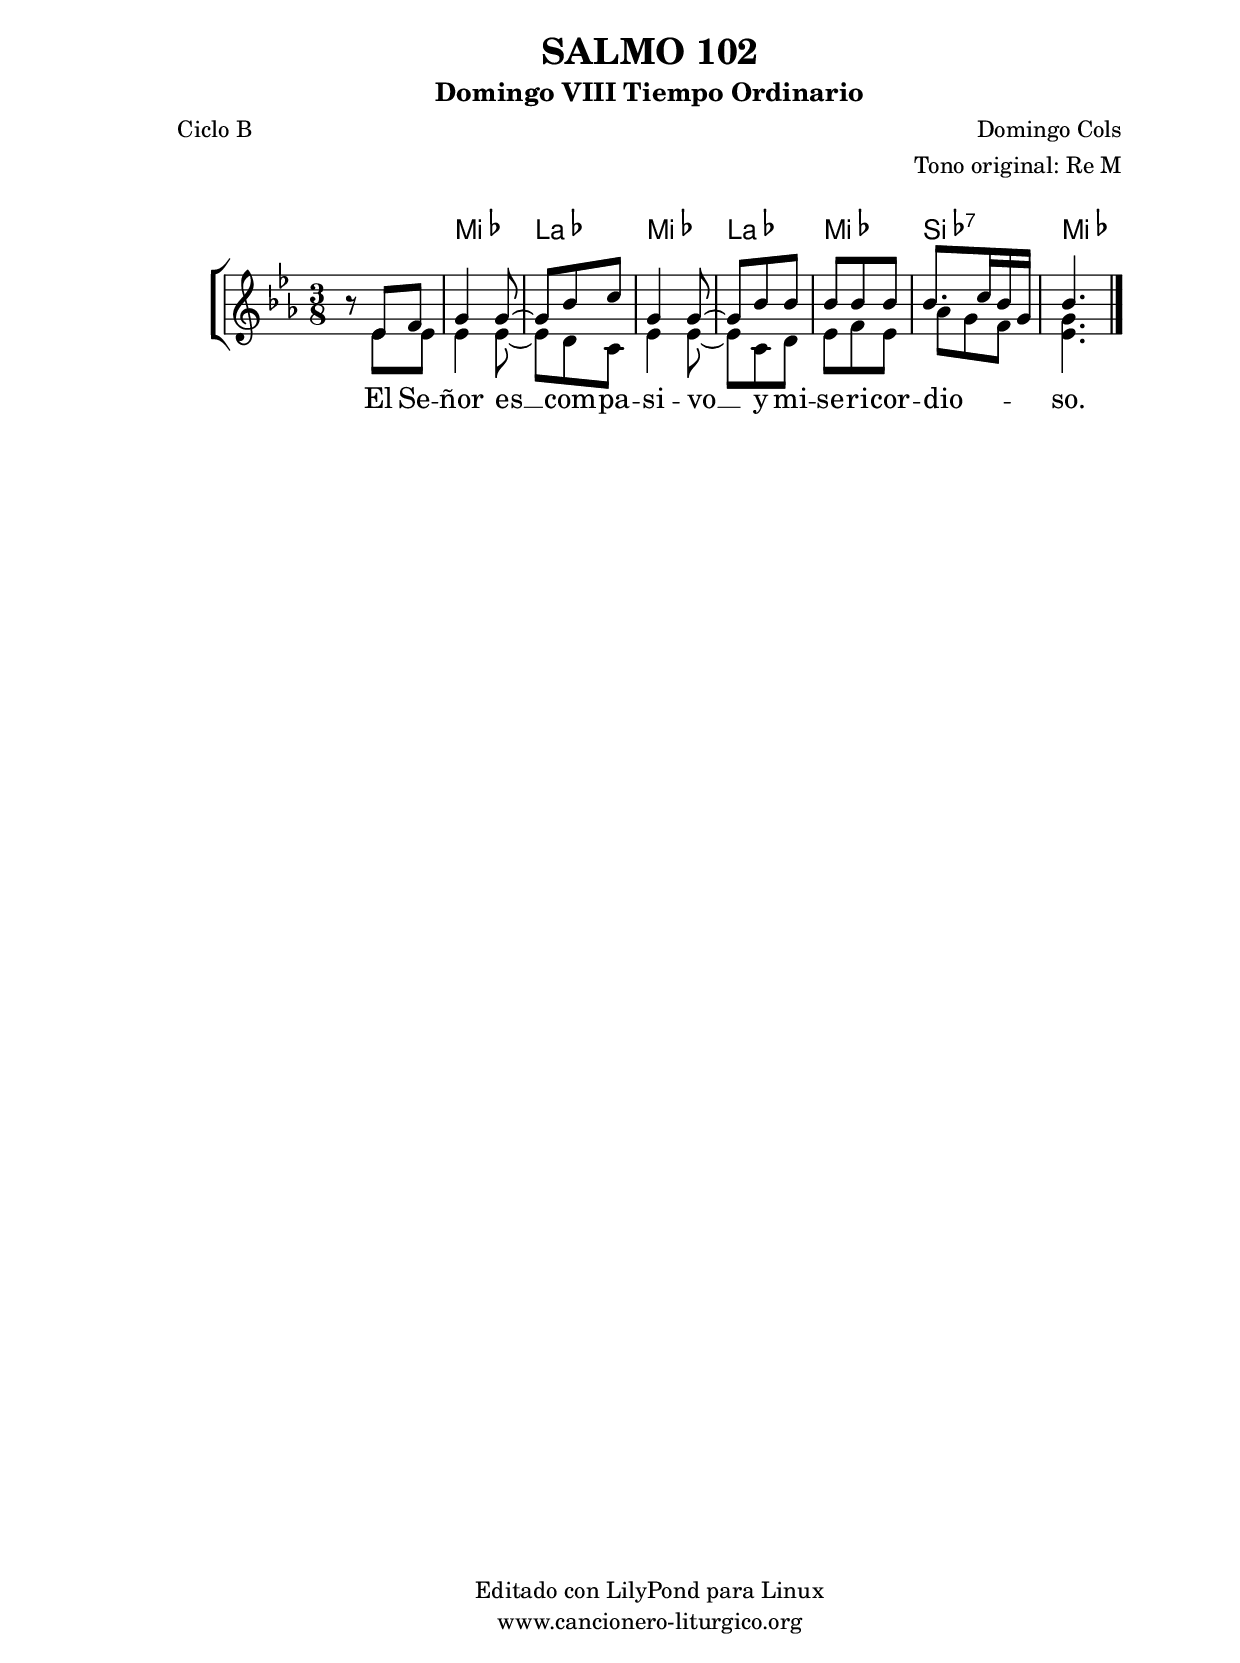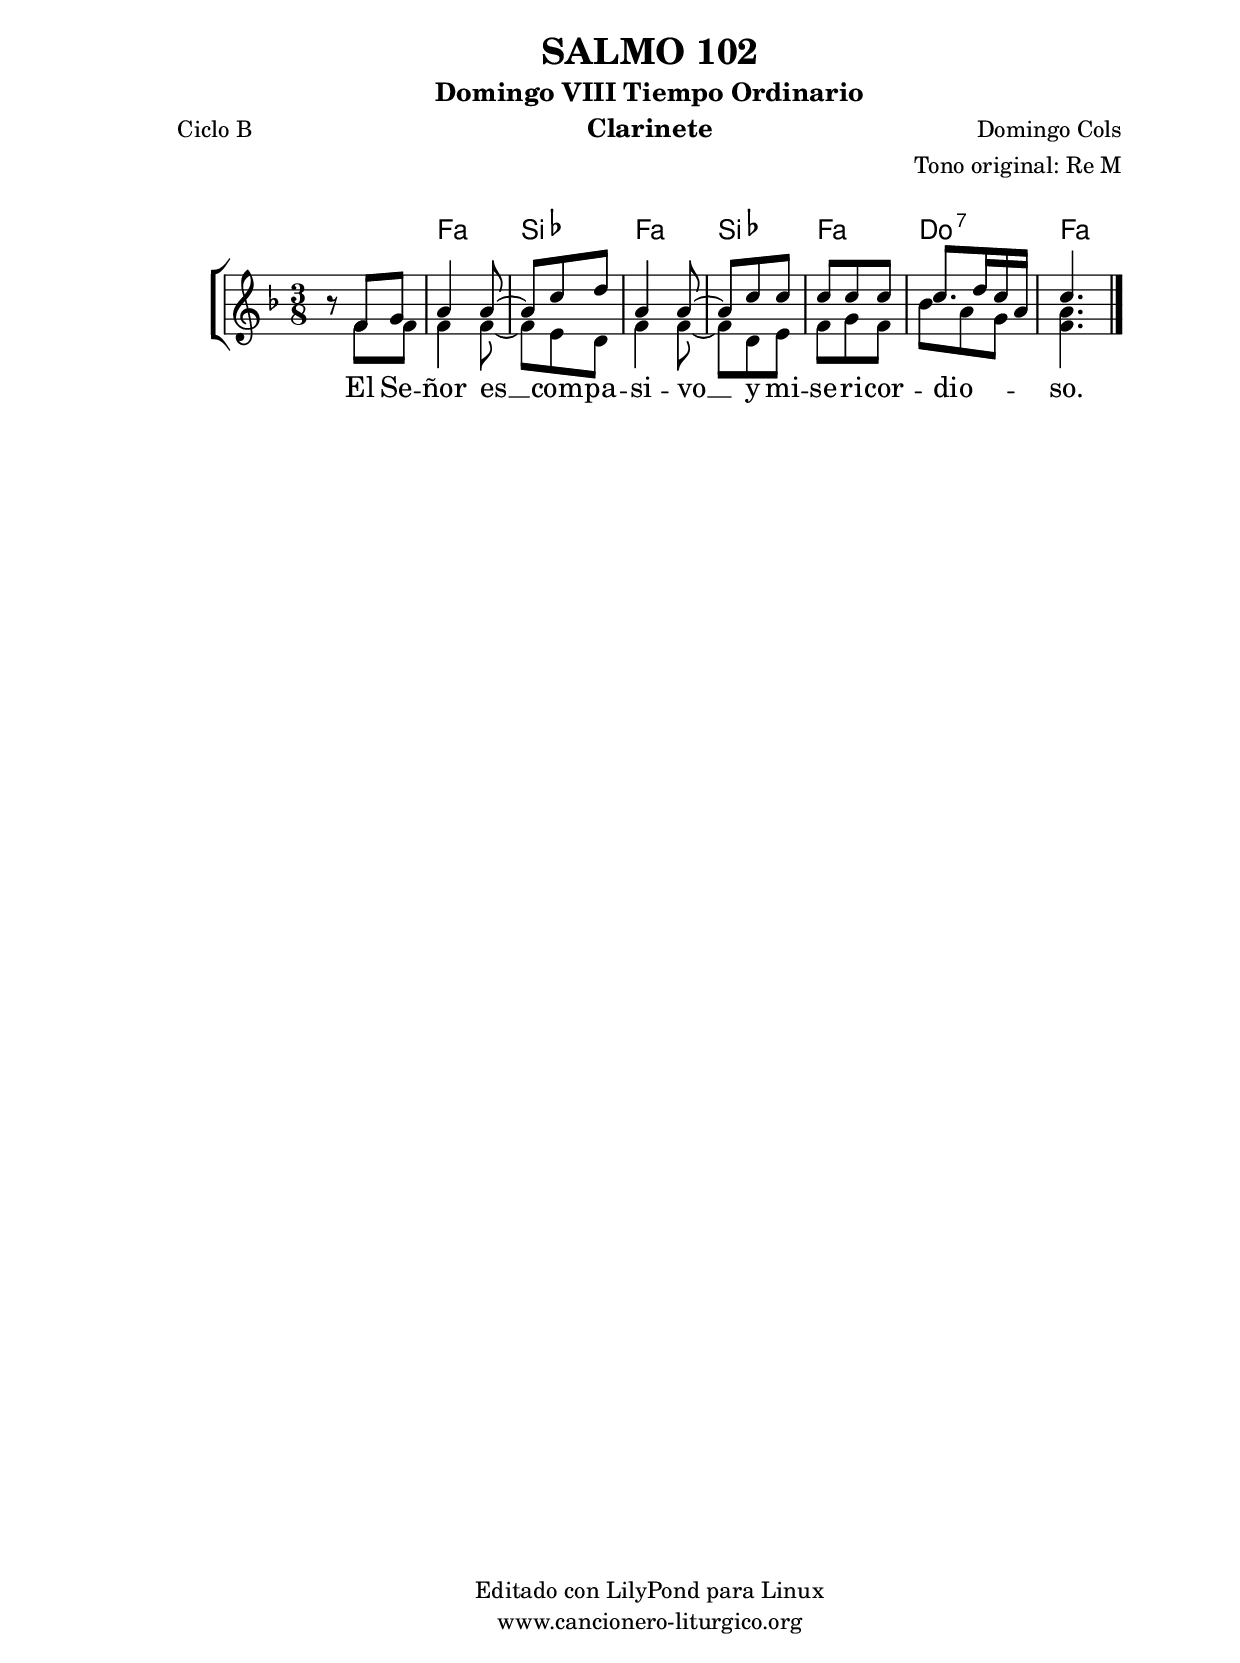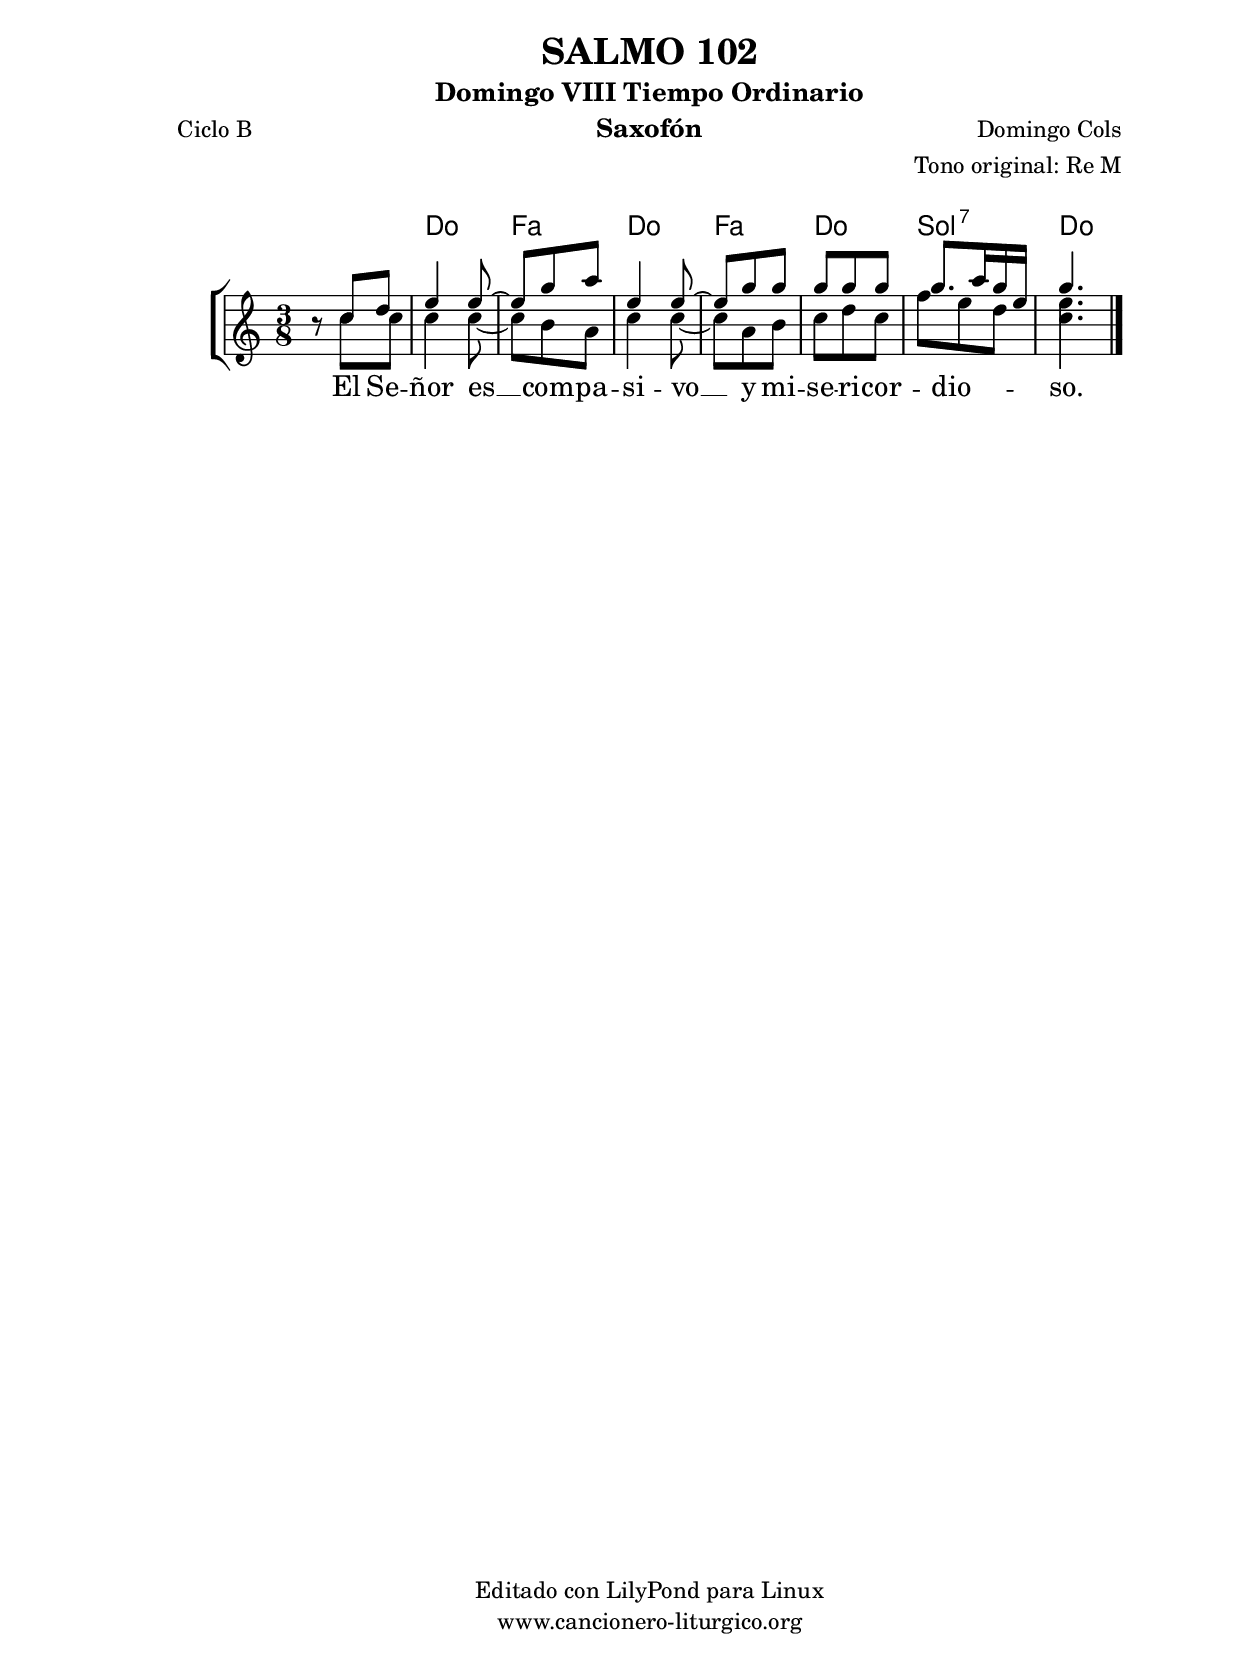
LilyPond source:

%
%para convertir .midi en .wav:
%timidity filename.midi -Ow -o finename.wav
%
%
%Para convertir de .wav a .mp3:
%lame -h -m j filename.wav
%
%
%para escuchar el midi:
%timidity nombrefichero.midi
%


%versión de lilypond para la que se ha escrito esta partitura:
\version "2.16.0"

	%Tamaño papel
	#(set-default-paper-size "a4")
	%Tamaño partitura
	#(set-global-staff-size 20)
	%No responde al pulsar sobre una nota
	#(ly:set-option 'point-and-click #f)

%parámetros del encabezamiento:
\header {
	title = "SALMO 102"
	subtitle = "Domingo VIII Tiempo Ordinario"
	composer = "Domingo Cols"
	poet = "Ciclo B"
	meter = ""
	arranger = "Tono original: Re M"
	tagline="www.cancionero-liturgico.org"
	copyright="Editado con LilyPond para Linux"
	}

%parámetros asociados al papel:
\paper  {
	oddHeaderMarkup = \markup {\fill-line { \on-the-fly #not-first-page \fromproperty #'header:title \on-the-fly #not-first-page \fromproperty #'header:composer }}
	evenHeaderMarkup = \markup {\fill-line { \fromproperty #'header:composer \fromproperty #'header:title }}
	#(set-paper-size "a4")
	print-page-number = ##f
	first-page-number = 1
	print-first-page-number = ##f
%	head-separation = 3.0 \cm
	top-margin = 2.0 \cm
	bottom-margin = 0.5\cm
%%%	bottom-margin = -1.0\cm
	left-margin = 3.0 \cm
	line-width = 16.0 \cm 
	indent = 8\mm
	interscoreline = 2.\mm
	between-system-space = 15\mm
%	para que las partituras no llenen la hoja:
	ragged-bottom = ##t
%	idem para la última hoja:
	ragged-last-bottom = ##f
%	para que las partituras llenen el ancho del papel:
	ragged-last = ##f
	after-title-space = 2.5 \cm
%page-count=1
%system-count=8

	%Flexible Vertical Spacing
%	markup-markup-spacing =
%	#'((basic-distance . 15) (minimum-distance . 15) (padding . 3))
	markup-system-spacing =
	#'((basic-distance . 15) (minimum-distance . 15) (padding . 3))
	system-system-spacing =
	#'((basic-distance . 15) (minimum-distance . 15) (padding . 3))
	score-system-spacing =
	#'((basic-distance . 15) (minimum-distance . 15) (padding . 5))
%	top-system-spacing = % header
%	#'((basic-distance . 8) (minimum-distance . 0) (padding . 3))
%	top-markup-spacing =
%	#'((basic-distance . 20) (minimum-distance . 20) (padding . 3))
	last-bottom-spacing = % footer
	#'((basic-distance . 5) (minimum-distance . 5) (padding . 3))
%	score-markup-spacing =
%	#'((basic-distance . 16) (minimum-distance . 13) (padding . 3))

	}


%parámetros que afectan a toda la partitura:
global =  {
	%clave de sol (G):
	\clef G
	%armadura:
	\transpose d ees
	\key d \major
	\tempo 4=80
	\set Score.tempoHideNote = ##t
	}


acordes = {
	\italianChords
	\chordmode {
	\transpose d ees
{

s4.
d4. g d g d a:7 d

	}
	}
}

melodia = 
	\transpose d ees
	\relative c'{
	\time 3/8

r8
<<
\new Voice = "arriba"
{
\voiceOne
d8 e
fis4 fis8~
fis8 a b
fis4 fis8~
fis8 a a
a8 a a
a8. b16 a fis
a4.
}

\new Voice
{
\voiceTwo
d,8 d
d4 d8~
d8 cis b
d4 d8~
d8 b cis
d8 e d
g8 fis e
<fis d>4.
}
>>

	\bar "|."
	}


texto = \lyricmode {
El Se -- ñor es __ com -- pa -- si -- vo __
y mi -- se -- ri -- cor -- dio -- _ _ _ so.
	}


acordesStaff = \context ChordNames = acordesStaff <<
	\set chordChanges = ##t
	\acordes
	>>


vozStaff = \context Voice = vozStaff
\with {\consists "Ambitus_engraver"}
<<
%	\set Staff.instrumentName = ""
%	\set Staff.shortInstrumentName = ""
%	\set Staff.midiInstrument = #"clarinet"
%	\set Staff.midiInstrument = #"cello"
%	\set Staff.midiInstrument = #"flute"
	\set Staff.midiInstrument = #"electric guitar (jazz)"
%	\set Staff.midiInstrument = #"english horn"
%	\set Staff.midiInstrument = #"violin"
%	\set Staff.midiInstrument = #"glockenspiel"
	\set Staff.midiMinimumVolume = #0.7
	\set Staff.midiMaximumVolume = #0.9
	\global
	\melodia
	>>

textoStaff = \context Lyrics = textoStaff <<
	\lyricsto arriba \texto
	>>

\book {
	\score {
		\context ChoirStaff {
			\override StaffGroup.SystemStartBracket #'collapse-height = #1
			\override Score.SystemStartBar #'collapse-height = #1
			<<
			\acordesStaff
			\vozStaff
			\textoStaff
			>>
			}
		\layout {
	    		\context {
				\Lyrics
				\override LyricText #'font-size = #2
				}
	   		 \context {
				\Score
				%fontSize = #3
				\override StaffSymbol #'staff-space = #(magstep +3)
				%\override Beam #'thickness = #0.55
				%\override SpacingSpanner #'spacing-increment = #1.0
				%\override Slur #'height-limit = #1.5
				}
			}
		}
	\score {
		\unfoldRepeats
		\context ChoirStaff {
			<<
			\acordesStaff
			\vozStaff
			>>
			}
		\midi {
	  		\context {
	  			\Score
				tempoWholesPerMinute = #(ly:make-moment 70 4)
				}
			}
		}
	}

%Partitura para clarinete
#(define output-suffix "C")
\book {
	\header{
		instrument = "Clarinete"
		}
	\score {
		\context ChoirStaff {
			\override StaffGroup.SystemStartBracket #'collapse-height = #1
			\override Score.SystemStartBar #'collapse-height = #1
\transpose c d
			<<
			\acordesStaff
			\vozStaff
			\textoStaff
			>>
			}
		\layout {
	    		\context {
				\Lyrics
				\override LyricText #'font-size = #2
				}
	   		 \context {
				\Score
				%fontSize = #3
				\override StaffSymbol #'staff-space = #(magstep +3)
				%\override Beam #'thickness = #0.55
				%\override SpacingSpanner #'spacing-increment = #1.0
				%\override Slur #'height-limit = #1.5
				}
			}
		}
	}

%Partitura para saxofón
#(define output-suffix "S")
\book {
	\header{
		instrument = "Saxofón"
		}
	\score {
		\context ChoirStaff {
			\override StaffGroup.SystemStartBracket #'collapse-height = #1
			\override Score.SystemStartBar #'collapse-height = #1
\transpose c a
			<<
			\acordesStaff
			\vozStaff
			\textoStaff
			>>
			}
		\layout {
	    		\context {
				\Lyrics
				\override LyricText #'font-size = #2
				}
	   		 \context {
				\Score
				%fontSize = #3
				\override StaffSymbol #'staff-space = #(magstep +3)
				%\override Beam #'thickness = #0.55
				%\override SpacingSpanner #'spacing-increment = #1.0
				%\override Slur #'height-limit = #1.5
				}
			}
		}
	}

